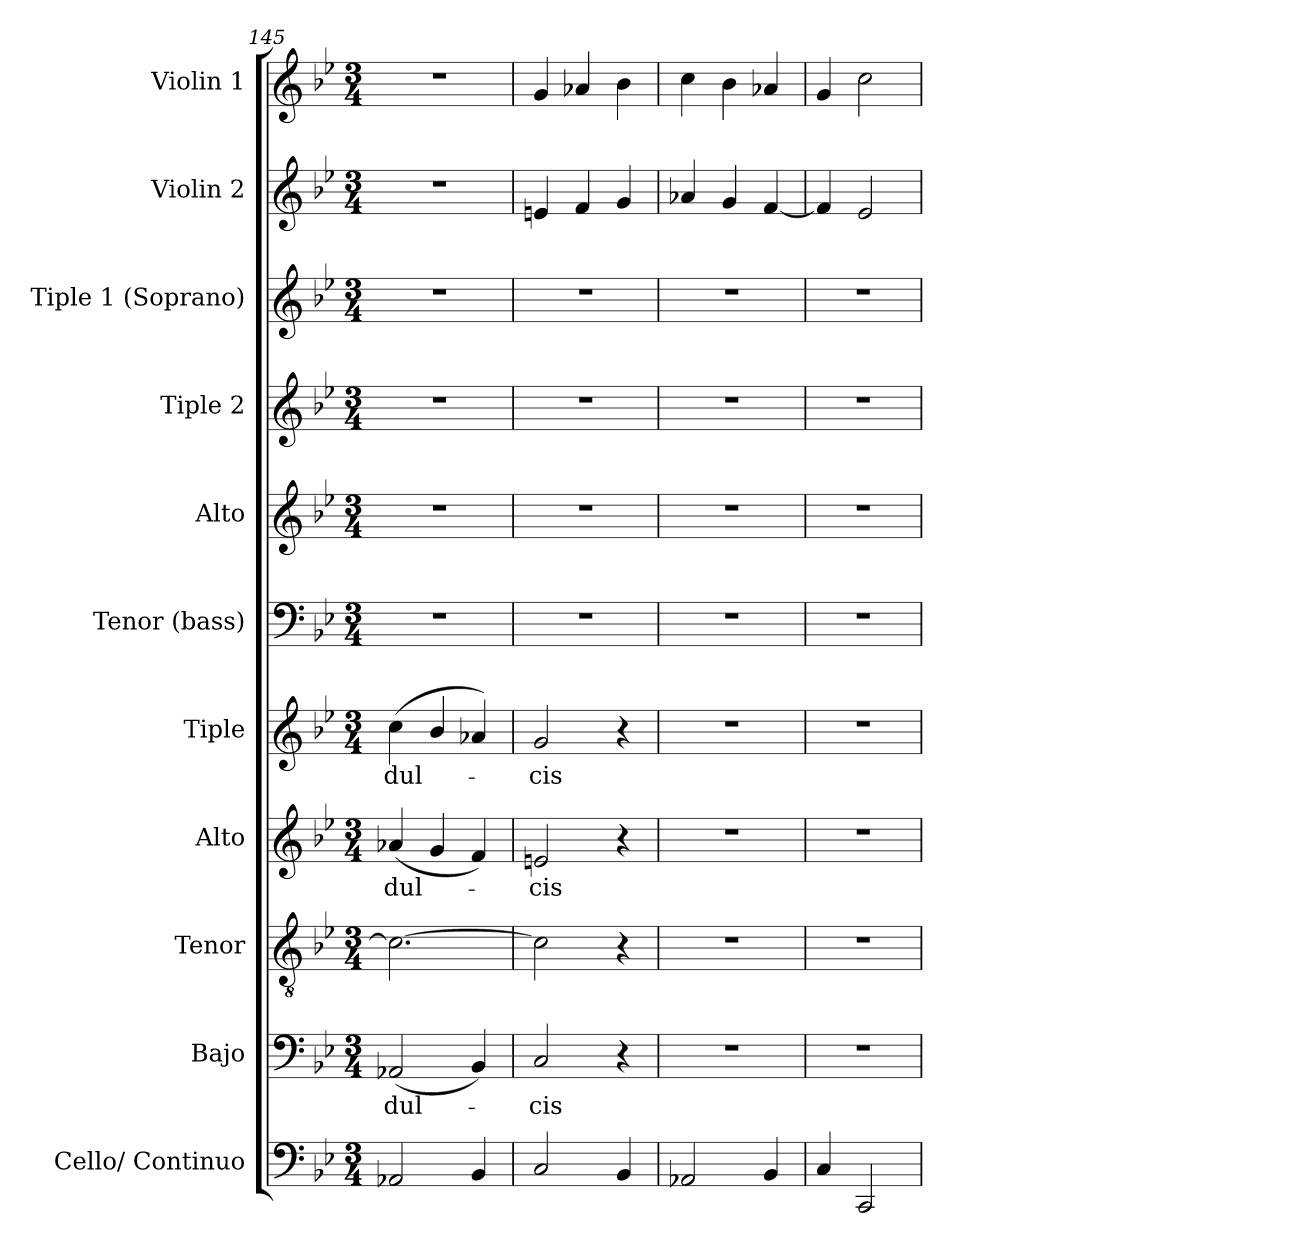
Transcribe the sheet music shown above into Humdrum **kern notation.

**kern	**kern	**text	**kern	**kern	**text	**kern	**text	**kern	**kern	**kern	**kern	**kern	**kern
*part11	*part10	*part10	*part9	*part8	*part8	*part7	*part7	*part6	*part5	*part4	*part3	*part2	*part1
*staff11	*staff10	*staff10	*staff9	*staff8	*staff8	*staff7	*staff7	*staff6	*staff5	*staff4	*staff3	*staff2	*staff1
*I"Cello/ Continuo	*I"Bajo	*	*I"Tenor	*I"Alto	*	*I"Tiple	*	*I"Tenor  (bass)	*I"Alto	*I"Tiple 2	*I"Tiple 1 (Soprano)	*I"Violin 2	*I"Violin 1
*I'Cont.	*I'B.	*	*I'T.	*I'A.	*	*	*	*I'B.	*I'A.	*	*I'S.	*I'Vln. 2	*I'Vln. 1
*clefF4	*clefF4	*	*clefGv2	*clefG2	*	*clefG2	*	*clefF4	*clefG2	*clefG2	*clefG2	*clefG2	*clefG2
*	*	*	*ITrd7c12	*	*	*	*	*	*	*	*	*	*
*k[b-e-]	*k[b-e-]	*	*k[b-e-]	*k[b-e-]	*	*k[b-e-]	*	*k[b-e-]	*k[b-e-]	*k[b-e-]	*k[b-e-]	*k[b-e-]	*k[b-e-]
*B-:	*B-:	*	*B-:	*B-:	*	*B-:	*	*B-:	*B-:	*B-:	*B-:	*B-:	*B-:
*M3/4	*M3/4	*	*M3/4	*M3/4	*	*M3/4	*	*M3/4	*M3/4	*M3/4	*M3/4	*M3/4	*M3/4
=145	=145	=145	=145	=145	=145	=145	=145	=145	=145	=145	=145	=145	=145
!	!	!LO:LY:b:color=#000000	!	!	!	!	!	!	!	!	!	!	!
!	!	!	!	!	!LO:LY:b:color=#000000	!	!	!	!	!	!	!	!
!	!	!	!	!	!	!	!LO:LY:b:color=#000000	!LO:N:vis=1	!LO:N:vis=1	!LO:N:vis=1	!LO:N:vis=1	!LO:N:vis=1	!LO:N:vis=1
2AA-Xi/	(2AA-Xi/	dul-	2.Ci\_	(4a-Xi/	dul-	(4cci\	dul-	2.r	2.r	2.r	2.r	2.r	2.r
.	.	.	.	4gi/	.	4b-i/	.	.	.	.	.	.	.
4BB-i/	4BB-i/)	.	.	4fi/)	.	4a-Xi/)	.	.	.	.	.	.	.
=146	=146	=146	=146	=146	=146	=146	=146	=146	=146	=146	=146	=146	=146
!	!	!LO:LY:b:color=#000000	!	!	!	!	!	!	!	!	!	!	!
!	!	!	!	!	!LO:LY:b:color=#000000	!	!	!	!	!	!	!	!
!	!	!	!	!	!	!	!LO:LY:b:color=#000000	!LO:N:vis=1	!LO:N:vis=1	!LO:N:vis=1	!LO:N:vis=1	!	!
2Ci/	2Ci/	-cis	2Ci\]	2eni/	-cis	2gi/	-cis	2.r	2.r	2.r	2.r	4eni/	4gi/
.	.	.	.	.	.	.	.	.	.	.	.	4fi/	4a-Xi/
4BB-i/	4r	.	4r	4r	.	4r	.	.	.	.	.	4gi/	4b-i\
=147	=147	=147	=147	=147	=147	=147	=147	=147	=147	=147	=147	=147	=147
!	!LO:N:vis=1	!	!LO:N:vis=1	!LO:N:vis=1	!	!LO:N:vis=1	!	!LO:N:vis=1	!LO:N:vis=1	!LO:N:vis=1	!LO:N:vis=1	!	!
2AA-Xi/	2.r	.	2.r	2.r	.	2.r	.	2.r	2.r	2.r	2.r	4a-Xi/	4cci\
.	.	.	.	.	.	.	.	.	.	.	.	4gi/	4b-i\
4BB-i/	.	.	.	.	.	.	.	.	.	.	.	[4fi/	4a-Xi/
=148	=148	=148	=148	=148	=148	=148	=148	=148	=148	=148	=148	=148	=148
!	!LO:N:vis=1	!	!LO:N:vis=1	!LO:N:vis=1	!	!LO:N:vis=1	!	!LO:N:vis=1	!LO:N:vis=1	!LO:N:vis=1	!LO:N:vis=1	!	!
4Ci/	2.r	.	2.r	2.r	.	2.r	.	2.r	2.r	2.r	2.r	4fi/]	4gi/
2CCi/	.	.	.	.	.	.	.	.	.	.	.	2e-i/	2cci\
=	=	=	=	=	=	=	=	=	=	=	=	=	=
*-	*-	*-	*-	*-	*-	*-	*-	*-	*-	*-	*-	*-	*-
